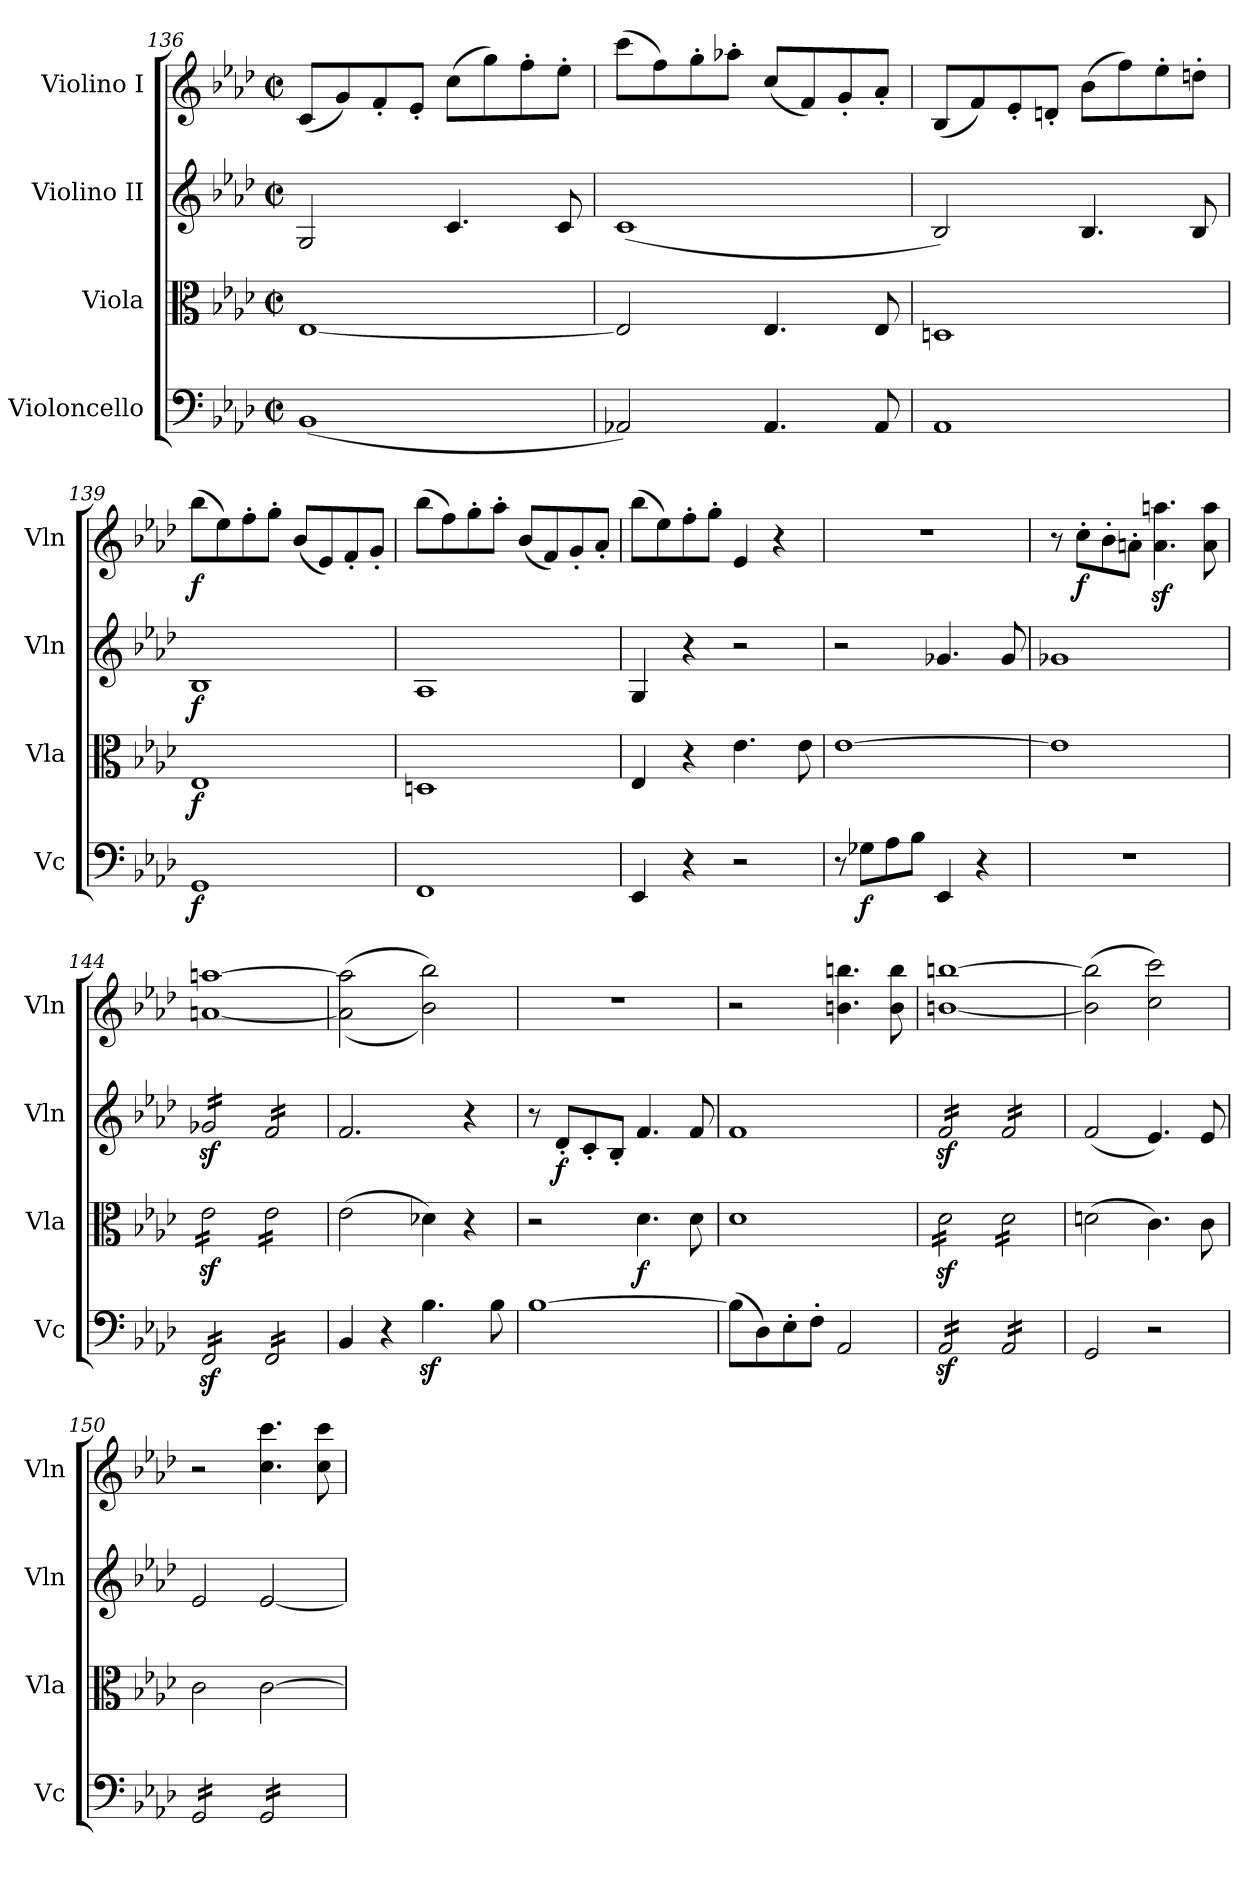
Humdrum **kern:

**kern	**dynam	**kern	**dynam	**kern	**dynam	**kern	**dynam
*part4	*part4	*part3	*part3	*part2	*part2	*part1	*part1
*staff4	*staff4	*staff3	*staff3	*staff2	*staff2	*staff1	*staff1
*I"Violoncello	*	*I"Viola	*	*I"Violino II	*	*I"Violino I	*
*I'Vc	*	*I'Vla	*	*I'Vln	*	*I'Vln	*
*clefF4	*	*clefC3	*	*clefG2	*	*clefG2	*
*k[b-e-a-d-]	*	*k[b-e-a-d-]	*	*k[b-e-a-d-]	*	*k[b-e-a-d-]	*
*M2/2	*	*M2/2	*	*M2/2	*	*M2/2	*
*met(c|)	*	*met(c|)	*	*met(c|)	*	*met(c|)	*
=136	=136	=136	=136	=136	=136	=136	=136
(1BB-	.	[1E-	.	2G/	.	(8c/L	.
.	.	.	.	.	.	8g/)	.
.	.	.	.	.	.	8f'/	.
.	.	.	.	.	.	8e-'/J	.
.	.	.	.	4.c/	.	(8cc\L	.
.	.	.	.	.	.	8gg\)	.
.	.	.	.	.	.	8ff'\	.
.	.	.	.	8c/	.	8ee-'\J	.
=137	=137	=137	=137	=137	=137	=137	=137
2AA-X/)	.	2E-/]	.	(1c	.	(8ccc\L	.
.	.	.	.	.	.	8ff\)	.
.	.	.	.	.	.	8gg'\	.
.	.	.	.	.	.	8aa-X'\J	.
4.AA-/	.	4.E-/	.	.	.	(8cc/L	.
.	.	.	.	.	.	8f/)	.
.	.	.	.	.	.	8g'/	.
8AA-/	.	8E-/	.	.	.	8a-'/J	.
!!LO:PB:g=z
=138	=138	=138	=138	=138	=138	=138	=138
1AA-	.	1Dn	.	2B-/)	.	(8B-/L	.
.	.	.	.	.	.	8f/)	.
.	.	.	.	.	.	8e-'/	.
.	.	.	.	.	.	8dn'/J	.
.	.	.	.	4.B-/	.	(8b-\L	.
.	.	.	.	.	.	8ff\)	.
.	.	.	.	.	.	8ee-'\	.
.	.	.	.	8B-/	.	8ddn'\J	.
=139	=139	=139	=139	=139	=139	=139	=139
!	!LO:DY:b	!	!LO:DY:b	!	!LO:DY:b	!	!LO:DY:b
1GG	f	1E-	f	1B-	f	(8bb-\L	f
.	.	.	.	.	.	8ee-\)	.
.	.	.	.	.	.	8ff'\	.
.	.	.	.	.	.	8gg'\J	.
.	.	.	.	.	.	(8b-/L	.
.	.	.	.	.	.	8e-/)	.
.	.	.	.	.	.	8f'/	.
.	.	.	.	.	.	8g'/J	.
=140	=140	=140	=140	=140	=140	=140	=140
1FF	.	1Dn	.	1A-	.	(8bb-\L	.
.	.	.	.	.	.	8ff\)	.
.	.	.	.	.	.	8gg'\	.
.	.	.	.	.	.	8aa-'\J	.
.	.	.	.	.	.	(8b-/L	.
.	.	.	.	.	.	8f/)	.
.	.	.	.	.	.	8g'/	.
.	.	.	.	.	.	8a-'/J	.
=141	=141	=141	=141	=141	=141	=141	=141
4EE-/	.	4E-/	.	4G/	.	(8bb-\L	.
.	.	.	.	.	.	8ee-\)	.
4r	.	4r	.	4r	.	8ff'\	.
.	.	.	.	.	.	8gg'\J	.
!	!	!	!LO:DY:b	!	!	!	!
2r	.	4.e-\	other-dynamics	2r	.	4e-/	.
.	.	.	.	.	.	4r	.
.	.	8e-\	.	.	.	.	.
=142	=142	=142	=142	=142	=142	=142	=142
8r	.	[1e-	.	2r	.	1r	.
!	!LO:DY:b	!	!	!	!	!	!
8G-X\L	f	.	.	.	.	.	.
8A-\	.	.	.	.	.	.	.
8B-\J	.	.	.	.	.	.	.
!	!	!	!	!	!LO:DY:b	!	!
4EE-/	.	.	.	4.g-X/	other-dynamics	.	.
4r	.	.	.	.	.	.	.
.	.	.	.	8g-/	.	.	.
!!LO:LB:g=z
=143	=143	=143	=143	=143	=143	=143	=143
1r	.	1e-]	.	1g-X	.	8r	.
!	!	!	!	!	!	!	!LO:DY:b
.	.	.	.	.	.	8cc'\L	f
.	.	.	.	.	.	8b-'\	.
.	.	.	.	.	.	8an'\J	.
.	.	.	.	.	.	4.a\z< 4.aan\z<	.
.	.	.	.	.	.	8a\ 8aa\	.
=144	=144	=144	=144	=144	=144	=144	=144
*tremolo	*	*	*	*	*	*	*
*	*	*tremolo	*	*	*	*	*
*	*	*	*	*tremolo	*	*	*
16FFz</LL	.	16e-z<\LL	.	16g-Xz</LL	.	[1an [1aan	.
16FFz</	.	16e-z<\	.	16g-Xz</	.	.	.
16FFz</	.	16e-z<\	.	16g-Xz</	.	.	.
16FFz</	.	16e-z<\	.	16g-Xz</	.	.	.
16FFz</	.	16e-z<\	.	16g-Xz</	.	.	.
16FFz</	.	16e-z<\	.	16g-Xz</	.	.	.
16FFz</	.	16e-z<\	.	16g-Xz</	.	.	.
16FFz</JJ	.	16e-z<\JJ	.	16g-Xz</JJ	.	.	.
16FF/LL	.	16e-\LL	.	16f/LL	.	.	.
16FF/	.	16e-\	.	16f/	.	.	.
16FF/	.	16e-\	.	16f/	.	.	.
16FF/	.	16e-\	.	16f/	.	.	.
16FF/	.	16e-\	.	16f/	.	.	.
16FF/	.	16e-\	.	16f/	.	.	.
16FF/	.	16e-\	.	16f/	.	.	.
16FF/JJ	.	16e-\JJ	.	16f/JJ	.	.	.
*	*	*	*	*Xtremolo	*	*	*
*	*	*Xtremolo	*	*	*	*	*
*Xtremolo	*	*	*	*	*	*	*
=145	=145	=145	=145	=145	=145	=145	=145
4BB-/	.	(2e-\	.	2.f/	.	(>(2a\] 2aa\]	.
4r	.	.	.	.	.	.	.
4.B-z<\	.	4d-X\)	.	.	.	2b-\ 2bb-\))	.
.	.	4r	.	4r	.	.	.
8B-\	.	.	.	.	.	.	.
=146	=146	=146	=146	=146	=146	=146	=146
[1B-	.	2r	.	8r	.	1r	.
!	!	!	!	!	!LO:DY:b	!	!
.	.	.	.	8d-'/L	f	.	.
.	.	.	.	8c'/	.	.	.
.	.	.	.	8B-'/J	.	.	.
!	!	!	!LO:DY:b	!	!	!	!
.	.	4.d-\	f	4.f/	.	.	.
.	.	8d-\	.	8f/	.	.	.
=147	=147	=147	=147	=147	=147	=147	=147
(8B-\L]	.	1d-	.	1f	.	2r	.
8D-\)	.	.	.	.	.	.	.
8E-'\	.	.	.	.	.	.	.
8F'\J	.	.	.	.	.	.	.
!	!	!	!	!	!	!	!LO:DY:b
2AA-/	.	.	.	.	.	4.bn\ 4.bbn\	other-dynamics
.	.	.	.	.	.	8b\ 8bb\	.
=148	=148	=148	=148	=148	=148	=148	=148
*tremolo	*	*	*	*	*	*	*
*	*	*tremolo	*	*	*	*	*
*	*	*	*	*tremolo	*	*	*
16AA-z</LL	.	16d-z<\LL	.	16fz</LL	.	[1bn [1bbn	.
16AA-z</	.	16d-z<\	.	16fz</	.	.	.
16AA-z</	.	16d-z<\	.	16fz</	.	.	.
16AA-z</	.	16d-z<\	.	16fz</	.	.	.
16AA-z</	.	16d-z<\	.	16fz</	.	.	.
16AA-z</	.	16d-z<\	.	16fz</	.	.	.
16AA-z</	.	16d-z<\	.	16fz</	.	.	.
16AA-z</JJ	.	16d-z<\JJ	.	16fz</JJ	.	.	.
16AA-/LL	.	16d-\LL	.	16f/LL	.	.	.
16AA-/	.	16d-\	.	16f/	.	.	.
16AA-/	.	16d-\	.	16f/	.	.	.
16AA-/	.	16d-\	.	16f/	.	.	.
16AA-/	.	16d-\	.	16f/	.	.	.
16AA-/	.	16d-\	.	16f/	.	.	.
16AA-/	.	16d-\	.	16f/	.	.	.
16AA-/JJ	.	16d-\JJ	.	16f/JJ	.	.	.
*	*	*	*	*Xtremolo	*	*	*
*	*	*Xtremolo	*	*	*	*	*
*Xtremolo	*	*	*	*	*	*	*
=149	=149	=149	=149	=149	=149	=149	=149
2GG/	.	(2dn\	.	(2f/	.	(2b\] 2bb\]	.
2r	.	4.c\)	.	4.e-/)	.	2cc\ 2ccc\)	.
.	.	8c\	.	8e-/	.	.	.
=150	=150	=150	=150	=150	=150	=150	=150
*tremolo	*	*	*	*	*	*	*
16GG/LL	.	2c\	.	2e-/	.	2r	.
16GG/	.	.	.	.	.	.	.
16GG/	.	.	.	.	.	.	.
16GG/	.	.	.	.	.	.	.
16GG/	.	.	.	.	.	.	.
16GG/	.	.	.	.	.	.	.
16GG/	.	.	.	.	.	.	.
16GG/JJ	.	.	.	.	.	.	.
!	!LO:DY:b	!	!LO:DY:b	!	!LO:DY:b	!	!LO:DY:b
16GG/LL	other-dynamics	[2c\	other-dynamics	[2e-/	other-dynamics	4.cc\ 4.ccc\	other-dynamics
16GG/	.	.	.	.	.	.	.
16GG/	.	.	.	.	.	.	.
16GG/	.	.	.	.	.	.	.
16GG/	.	.	.	.	.	.	.
16GG/	.	.	.	.	.	.	.
16GG/	.	.	.	.	.	8cc\ 8ccc\	.
16GG/JJ	.	.	.	.	.	.	.
*Xtremolo	*	*	*	*	*	*	*
=	=	=	=	=	=	=	=
*-	*-	*-	*-	*-	*-	*-	*-
